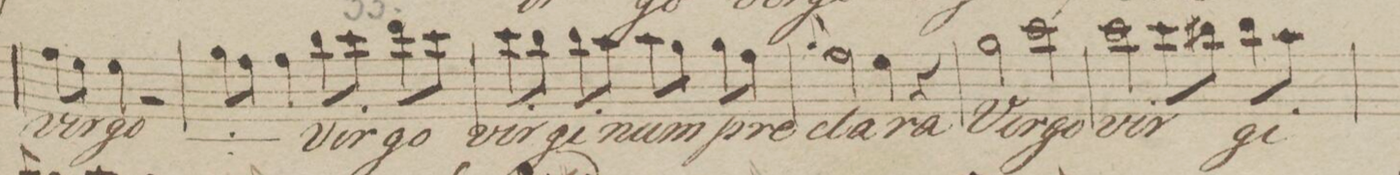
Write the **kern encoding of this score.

**kern	**text
*I"Alt.	*
*clefC3	*
*k[f#]	*
*met(c)	*
*M4/4	*
8g\L	vir-
8f#\J	.
4f#\	-go
2r	.
=45	=45
*	*ij
8a\L	vir-
8g\J	.
4g\	-go
*	*Xij
8cc\L	vir-
8dd\J	.
8ee\L	-go
8dd\J	.
=46	=46
8dd\L	vir-
8cc\J	.
8cc\L	-gi-
8b\J	.
8b\L	-num
8a\J	.
8a\L	pre-
8g\J	.
=47	=47
8qqa/	.
2g\	-cla-
4f#\	-ra
4r	.
=48	=48
2a\	Vir-
2dd\	-go
=49	=49
2dd\	vir-
8dd\L	.
8cc#X\J	.
8cc#\L	-gi-
8b\J	.
=50	=50
8qqb/	.
*-	*-
